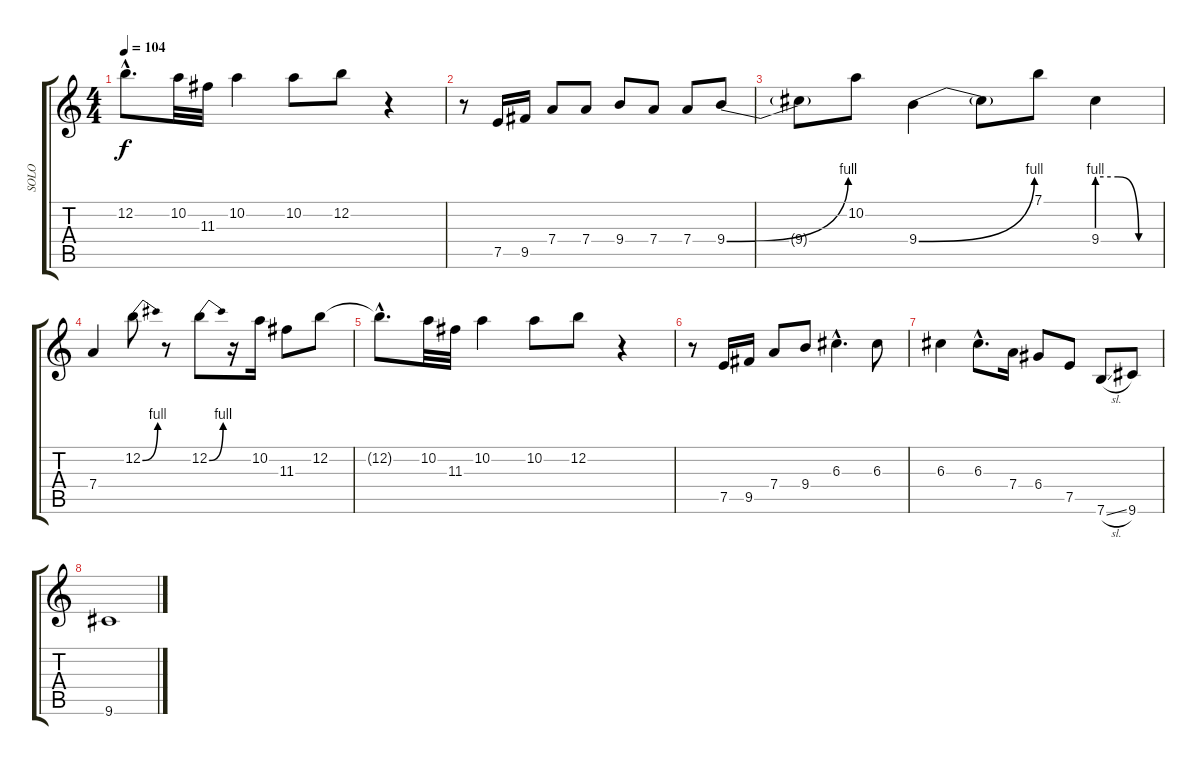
\track ("SOLO" "SOLO") {instrument distortionguitar}
\staff {score tabs}
\tuning (E4 B3 G3 D3 A2 E2) {hide}
\ts (4 4)
\tempo 104
\clef g2
\ks c
12.2{hac t}.8{d dy f} 10.2.32 11.3.32 10.2.4 10.2.8 12.2.8 r.4 |
r.8 7.5.16 9.5.16 7.4.8 7.4.8 9.4.8 7.4.8 7.4.8 9.4{be (bend 0 0 60 4)}.8 |
9.4{t}.8 10.2.8 9.4{be (bend 0 0 60 4)}.4 9.4{t}.8 7.1.8 9.4{be (custom 0 4 20 4 40 0 60 0)}.4 |
7.4.4 12.2{be (bend 0 0 60 4)}.8 r.8 12.2{be (bend 0 0 60 4)}.8 r.16 10.2.16 11.3.8 12.2.8 |
12.2{hac t}.8{d} 10.2.32 11.3.32 10.2.4 10.2.8 12.2.8 r.4 |
r.8 7.5.16 9.5.16 7.4.8 9.4.8 6.3{hac}.4{d} 6.3.8 |
6.3.4 6.3{hac}.8{d} 7.4.16 6.4.8 7.5.8 7.6{sl}.8 9.6.8 |
9.6.1
